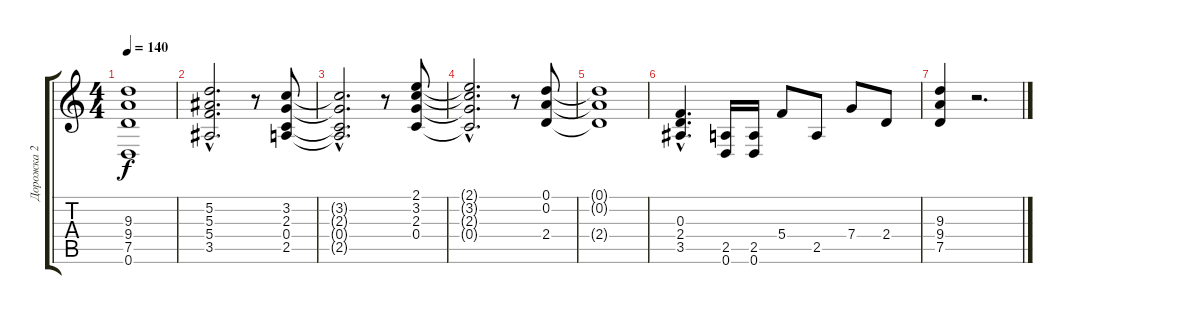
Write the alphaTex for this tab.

\track ("Дорожка 2" "Дорожка 2") {instrument distortionguitar}
\staff {score tabs}
\tuning (D4 A3 F3 C3 G2 D2) {hide}
\ts (4 4)
\tempo 140
\clef g2
\ks c
(9.3{t} 9.4{t} 7.5{t} 0.6{t}).1{dy f} |
(5.2{hac} 5.3{hac} 5.4{hac} 3.5{hac}).2{d} r.8 (3.2 2.3 0.4 2.5).8 |
(3.2{hac t} 2.3{hac t} 0.4{hac t} 2.5{hac t}).2{d} r.8 (2.1 3.2 2.3 0.4).8 |
(2.1{hac t} 3.2{hac t} 2.3{hac t} 0.4{hac t}).2{d} r.8 (0.1 0.2 2.4).8 |
(0.1{t} 0.2{t} 2.4{t}).1 |
(0.3{hac} 2.4{hac} 3.5{hac}).4{d} (2.5 0.6).16 (2.5 0.6).16 5.4.8 2.5.8 7.4.8 2.4.8 |
(9.3 9.4 7.5).4 r.2{d}
